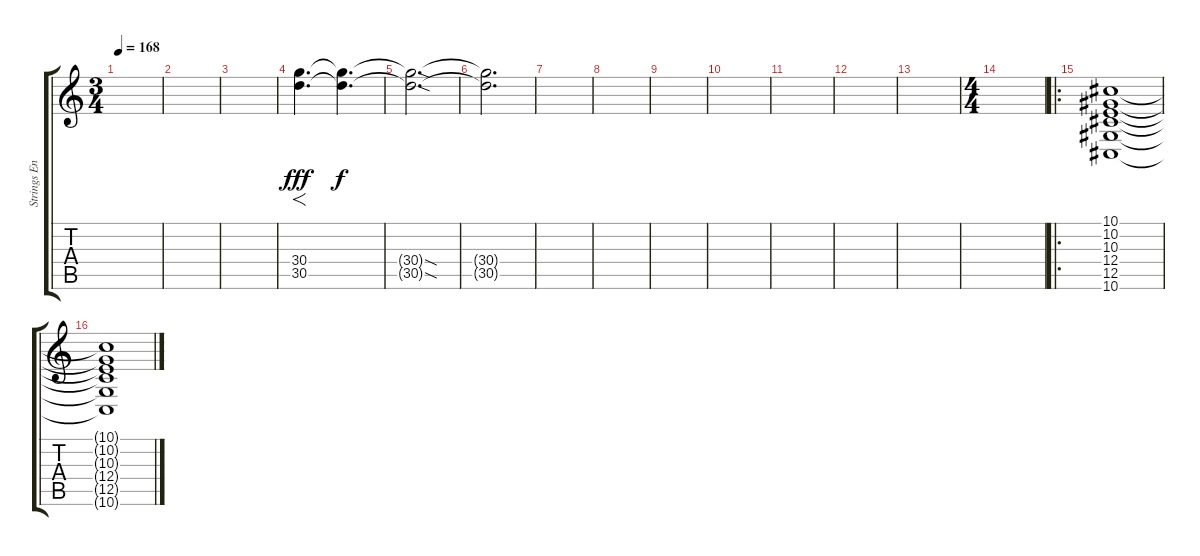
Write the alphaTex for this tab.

\track ("Strings Ensemble" "Strings En") {instrument stringensemble1}
\staff {score tabs}
\tuning (Eb4 Bb3 Gb3 Db3 Ab2 Eb2) {hide}
\ts (3 4)
\tempo 168
\clef g2
\ks c
|
|
|
(30.4 30.5).4{f d dy fff balance 0} (30.4{t} 30.5{t}).4{d dy f balance 16} |
(30.4{sod t} 30.5{sod t}).2{d balance 0} |
(30.4{t} 30.5{t}).2{d} |
|
|
|
|
|
|
|
\ts (4 4)
|
\ro
(10.1 10.2 10.3 12.4 12.5 10.6).1 |
(10.1{t} 10.2{t} 10.3{t} 12.4{t} 12.5{t} 10.6{t}).1
